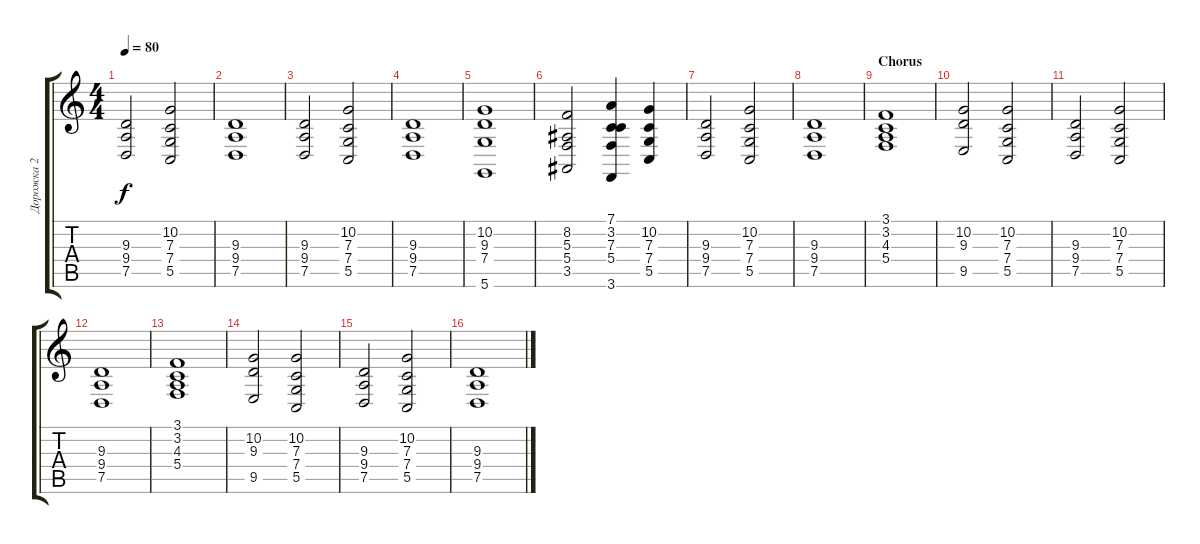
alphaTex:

\track ("Дорожка 2" "Дорожка 2") {instrument stringensemble1}
\staff {score tabs}
\tuning (D4 A3 F3 C3 G2 D2) {hide}
\ts (4 4)
\tempo 80
\clef g2
\ks c
(9.3 9.4 7.5).2{dy f} (10.2 7.3 7.4 5.5).2 |
(9.3 9.4 7.5).1 |
(9.3 9.4 7.5).2 (10.2 7.3 7.4 5.5).2 |
(9.3 9.4 7.5).1 |
(10.2 9.3 7.4 5.6).1 |
(8.2 5.3 5.4 3.5).2 (7.1 3.2 7.3 5.4 3.6).4 (10.2 7.3 7.4 5.5).4 |
(9.3 9.4 7.5).2 (10.2 7.3 7.4 5.5).2 |
(9.3 9.4 7.5).1 |
\section ("" "Chorus")
(3.1 3.2 4.3 5.4).1 |
(10.2 9.3 9.5).2 (10.2 7.3 7.4 5.5).2 |
(9.3 9.4 7.5).2 (10.2 7.3 7.4 5.5).2 |
(9.3 9.4 7.5).1 |
(3.1 3.2 4.3 5.4).1 |
(10.2 9.3 9.5).2 (10.2 7.3 7.4 5.5).2 |
(9.3 9.4 7.5).2 (10.2 7.3 7.4 5.5).2 |
(9.3 9.4 7.5).1
